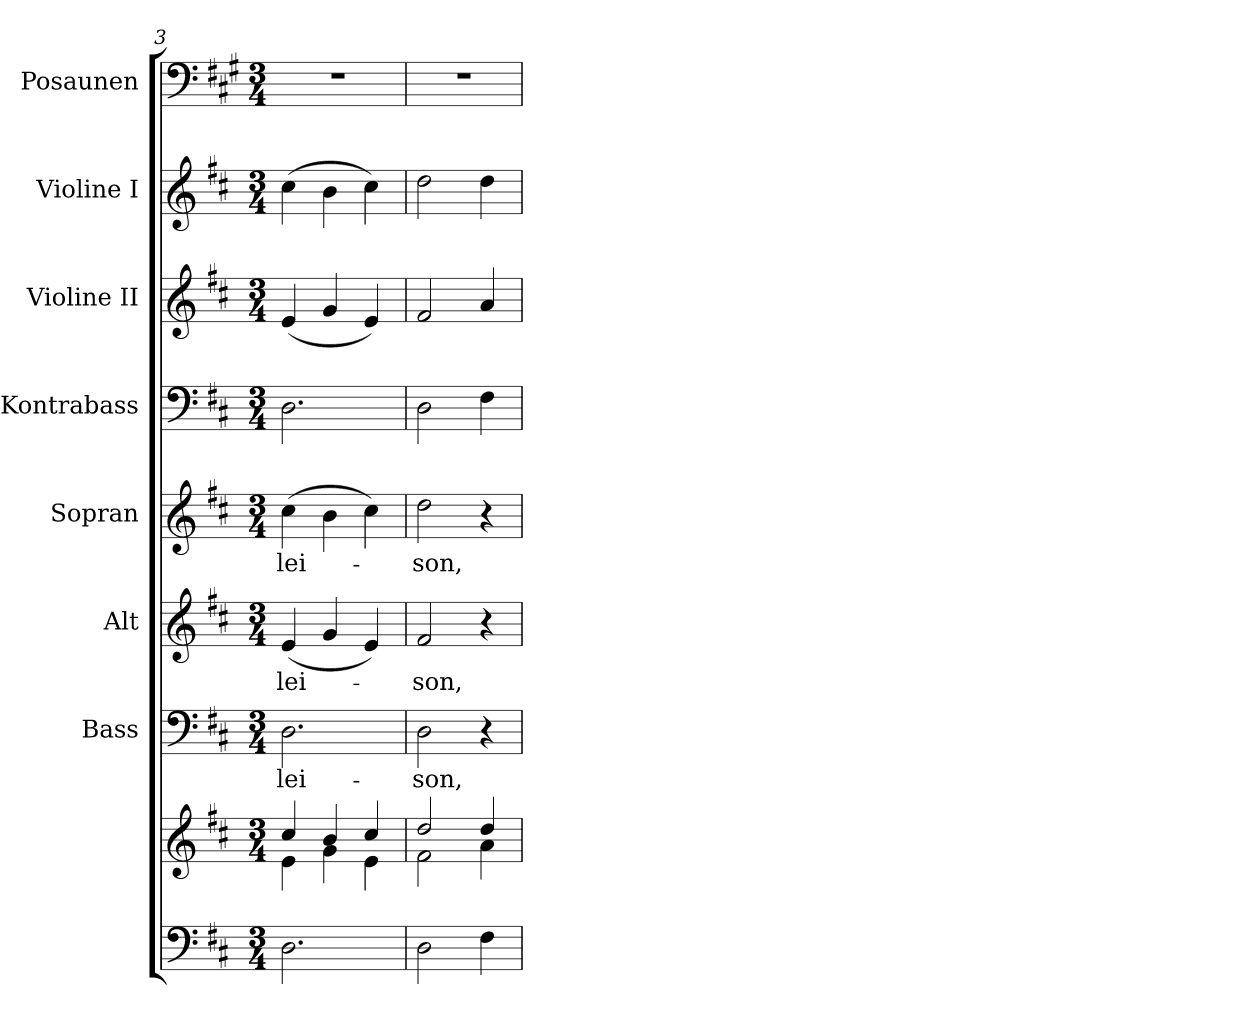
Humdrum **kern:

**kern	**kern	**kern	**text	**kern	**text	**kern	**text	**kern	**kern	**kern	**kern
*part8	*part8	*part7	*part7	*part6	*part6	*part5	*part5	*part4	*part3	*part2	*part1
*staff9	*staff8	*staff7	*staff7	*staff6	*staff6	*staff5	*staff5	*staff4	*staff3	*staff2	*staff1
*	*	*I"Bass	*	*I"Alt	*	*I"Sopran	*	*I"Kontrabass	*I"Violine II	*I"Violine I	*I"Posaunen
*	*	*I'B.	*	*I'A.	*	*I'S.	*	*I'Kb.	*I'Vl. II	*I'Vl. I	*I'Pos.
*clefF4	*clefG2	*clefF4	*	*clefG2	*	*clefG2	*	*clefF4	*clefG2	*clefG2	*clefF4
*	*	*	*	*	*	*	*	*ITrd7c12	*	*	*ITrd4c7
*k[f#c#]	*k[f#c#]	*k[f#c#]	*	*k[f#c#]	*	*k[f#c#]	*	*k[f#c#]	*k[f#c#]	*k[f#c#]	*k[f#c#]
*D:	*D:	*D:	*	*D:	*	*D:	*	*D:	*D:	*D:	*D:
*M3/4	*M3/4	*M3/4	*	*M3/4	*	*M3/4	*	*M3/4	*M3/4	*M3/4	*M3/4
=3	=3	=3	=3	=3	=3	=3	=3	=3	=3	=3	=3
*	*^	*	*	*	*	*	*	*	*	*	*
!	!	!	!	!LO:LY:b	!	!LO:LY:b	!	!LO:LY:b	!	!	!	!
2.D\	4cc#/	4e\	2.D\	-lei-	(<4e/	-lei-	(>4cc#\	-lei-	2.DD\	(<4e/	(>4cc#\	2.r
.	4b/	4g\	.	.	4g/	.	4b\	.	.	4g/	4b\	.
.	4cc#/	4e\	.	.	4e/)	.	4cc#\)	.	.	4e/)	4cc#\)	.
=4	=4	=4	=4	=4	=4	=4	=4	=4	=4	=4	=4	=4
!	!	!	!	!LO:LY:b	!	!LO:LY:b	!	!LO:LY:b	!	!	!	!
2D\	2dd/	2f#\	2D\	-son,	2f#/	-son,	2dd\	-son,	2DD\	2f#/	2dd\	2.r
4F#\	4dd/	4a\	4r	.	4r	.	4r	.	4FF#\	4a/	4dd\	.
*	*v	*v	*	*	*	*	*	*	*	*	*	*
=	=	=	=	=	=	=	=	=	=	=	=
*-	*-	*-	*-	*-	*-	*-	*-	*-	*-	*-	*-
